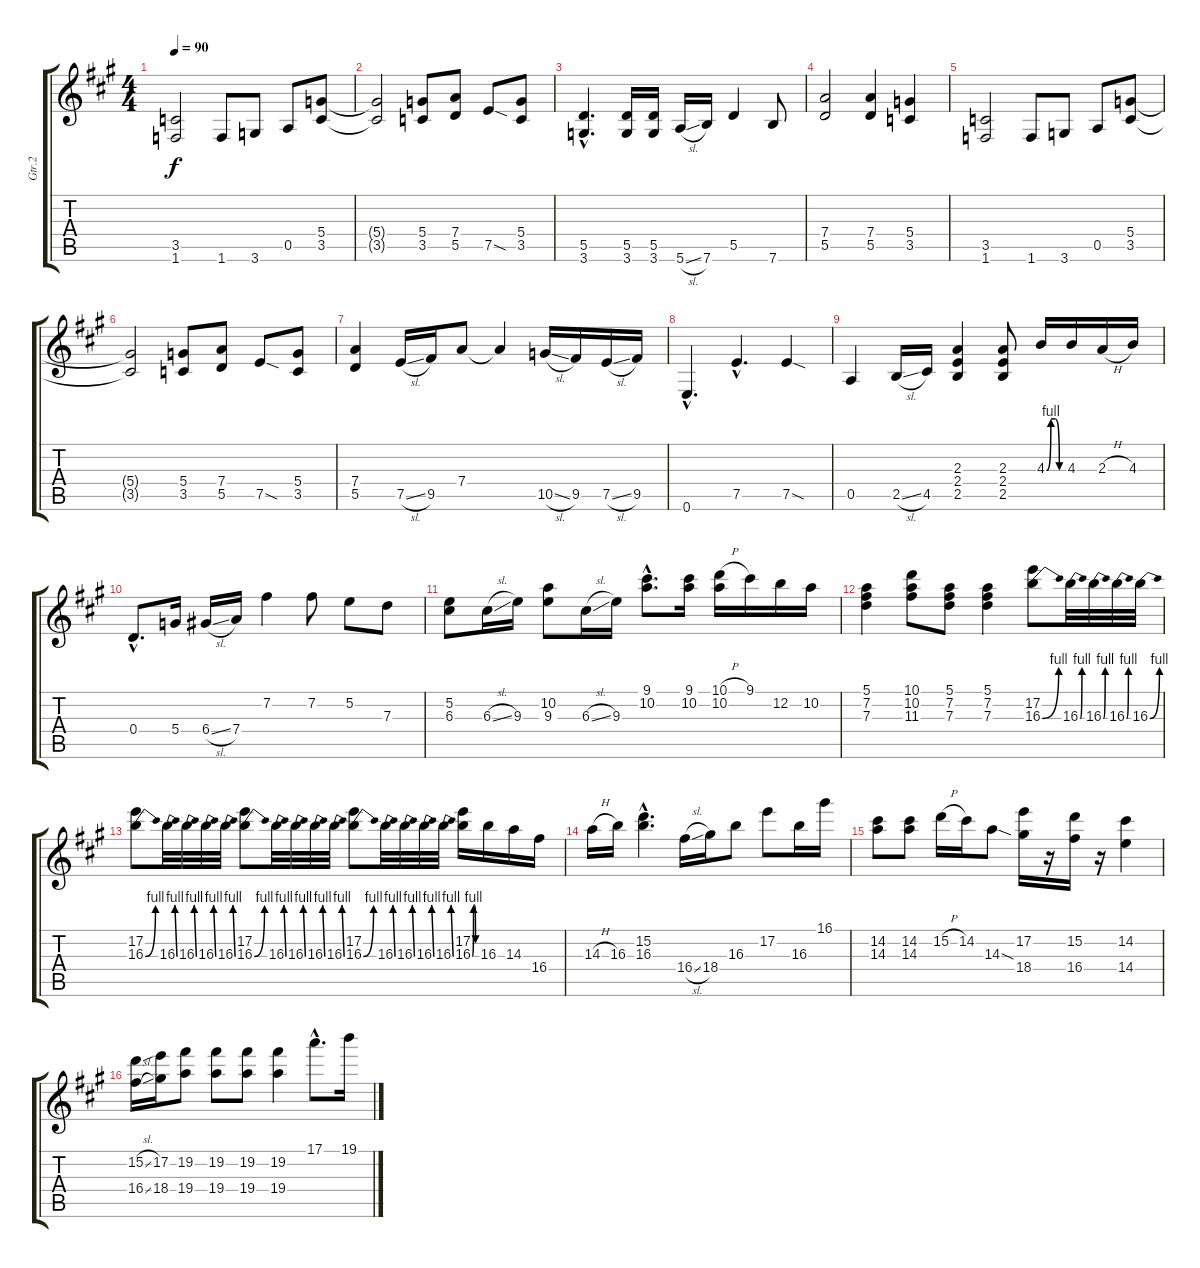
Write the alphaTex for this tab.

\track ("Gtr.2" "Gtr.2") {instrument distortionguitar}
\staff {score tabs}
\tuning (E4 B3 G3 D3 A2 E2) {hide}
\ts (4 4)
\tempo 90
\clef g2
\ks a
(3.5 1.6).2{dy f volume 16 instrument distortionguitar} 1.6.8 3.6.8 0.5.8 (5.4 3.5).8 |
(5.4{t} 3.5{t}).2 (5.4 3.5).8 (7.4 5.5).8 7.5{sod}.8 (5.4 3.5).8 |
(5.5{hac} 3.6{hac}).4{d} (5.5 3.6).16 (5.5 3.6).16 5.6{sl}.16 7.6.16 5.5.4 7.6.8 |
(7.4 5.5).2 (7.4 5.5).4 (5.4 3.5).4 |
(3.5 1.6).2 1.6.8 3.6.8 0.5.8 (5.4 3.5).8 |
(5.4{t} 3.5{t}).2 (5.4 3.5).8 (7.4 5.5).8 7.5{sod}.8 (5.4 3.5).8 |
(7.4 5.5).4 7.5{sl}.16 9.5.16 7.4.8 7.4{t}.4 10.5{sl}.16 9.5.16 7.5{sl}.16 9.5.16 |
0.6{hac}.4{d} 7.5{hac}.4{d} 7.5{sod}.4 |
0.5.4 2.5{sl}.16 4.5.16 (2.3 2.4 2.5).4 (2.3 2.4 2.5).8 4.3{be (custom 0 0 15 4 30 4 45 0 60 0)}.16 4.3.16 2.3{h}.16 4.3.16 |
0.4{hac}.8{d} 5.4.16 6.4{sl}.16 7.4.16 7.2.4 7.2.8 5.2.8 7.3.8 |
(5.2 6.3).8 6.3{sl}.16 9.3.16 (10.2 9.3).8 6.3{sl}.16 9.3.16 (9.1{hac} 10.2{hac}).8{d} (9.1 10.2).16 (10.1{h} 10.2).16 9.1.16 12.2.16 10.2.16 |
(5.1 7.2 7.3).4 (10.1 10.2 11.3).8 (5.1 7.2 7.3).8 (5.1 7.2 7.3).4 (17.2 16.3{be (bend 0 0 60 4)}).8 16.3{be (bend 0 0 60 4)}.32 16.3{be (bend 0 0 60 4)}.32 16.3{be (bend 0 0 60 4)}.32 16.3{be (bend 0 0 60 4)}.32 |
(17.2 16.3{be (bend 0 0 60 4)}).8 16.3{be (bend 0 0 60 4)}.32 16.3{be (bend 0 0 60 4)}.32 16.3{be (bend 0 0 60 4)}.32 16.3{be (bend 0 0 60 4)}.32 (17.2 16.3{be (bend 0 0 60 4)}).8 16.3{be (bend 0 0 60 4)}.32 16.3{be (bend 0 0 60 4)}.32 16.3{be (bend 0 0 60 4)}.32 16.3{be (bend 0 0 60 4)}.32 (17.2 16.3{be (bend 0 0 60 4)}).8 16.3{be (bend 0 0 60 4)}.32 16.3{be (bend 0 0 60 4)}.32 16.3{be (bend 0 0 60 4)}.32 16.3{be (bend 0 0 60 4)}.32 (17.2 16.3{be (custom 0 0 15 4 30 4 45 0 60 0)}).16 16.3.16 14.3.16 16.4.16 |
14.3{h}.16 16.3.16 (15.2{hac} 16.3{hac}).4{d} 16.4{sl}.16 18.4.16 16.3.8 17.2.8 16.3.16 16.1.16 |
(14.2 14.3).8 (14.2 14.3).8 15.2{h}.16 14.2.16 14.3{sod}.8 (17.2 18.4).16 r.16 (15.2 16.4).16 r.16 (14.2 14.4).4 |
(15.2{sl} 16.4{sl}).16 (17.2 18.4).16 (19.2 19.4).8 (19.2 19.4).8 (19.2 19.4).8 (19.2 19.4).4 17.1{hac}.8{d} 19.1.16
